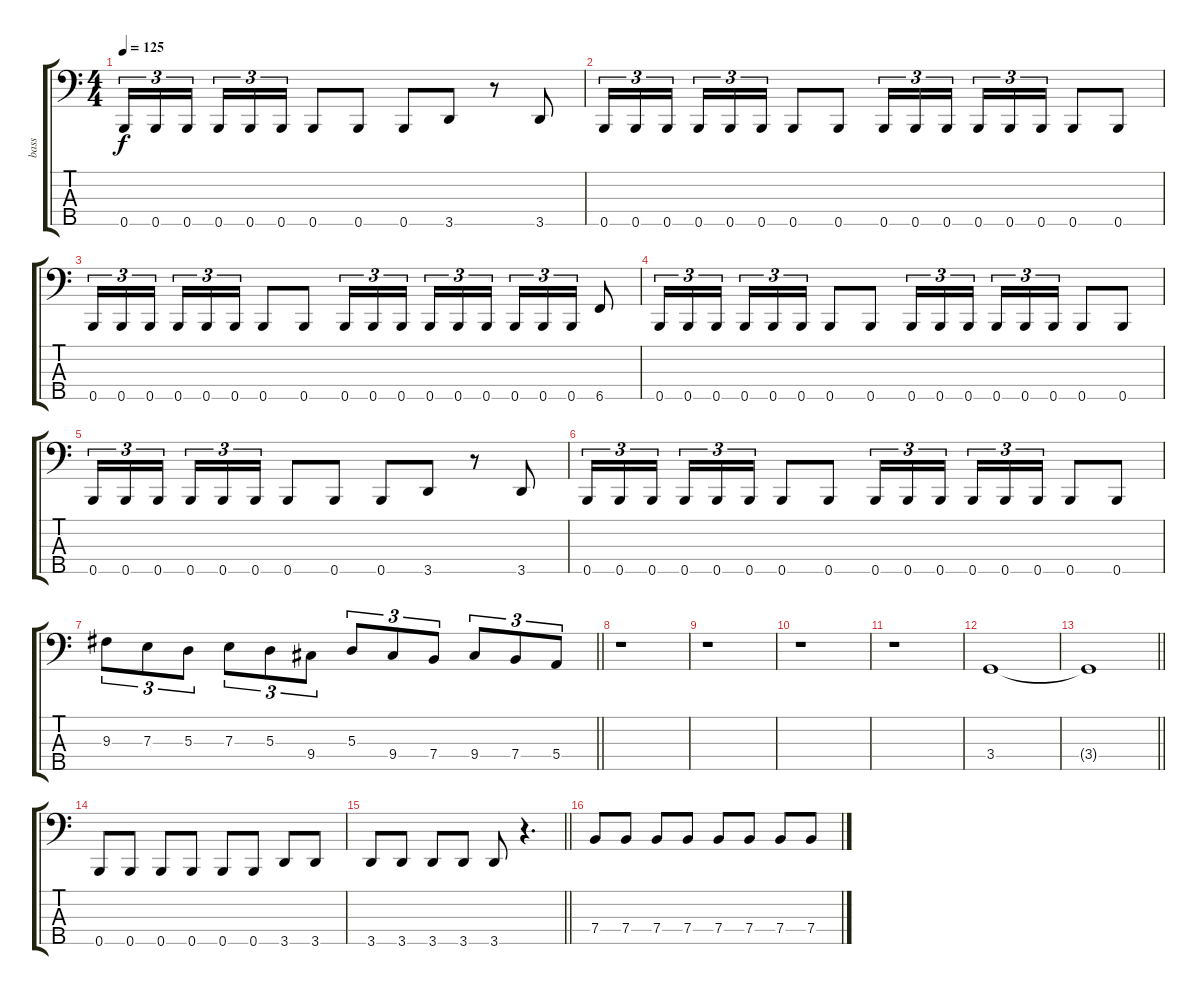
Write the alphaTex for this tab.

\track ("bass" "bass") {instrument electricbassfinger}
\staff {score tabs}
\tuning (G2 D2 A1 E1 B0) {hide}
\ts (4 4)
\tempo 125
\clef f4
\ks c
0.5.16{tu (3 2) dy f} 0.5.16{tu (3 2)} 0.5.16{tu (3 2) beam splitsecondary} 0.5.16{tu (3 2)} 0.5.16{tu (3 2)} 0.5.16{tu (3 2)} 0.5.8 0.5.8 0.5.8 3.5.8 r.8 3.5.8 |
0.5.16{tu (3 2)} 0.5.16{tu (3 2)} 0.5.16{tu (3 2) beam splitsecondary} 0.5.16{tu (3 2)} 0.5.16{tu (3 2)} 0.5.16{tu (3 2)} 0.5.8 0.5.8 0.5.16{tu (3 2)} 0.5.16{tu (3 2)} 0.5.16{tu (3 2) beam splitsecondary} 0.5.16{tu (3 2)} 0.5.16{tu (3 2)} 0.5.16{tu (3 2)} 0.5.8 0.5.8 |
0.5.16{tu (3 2)} 0.5.16{tu (3 2)} 0.5.16{tu (3 2) beam splitsecondary} 0.5.16{tu (3 2)} 0.5.16{tu (3 2)} 0.5.16{tu (3 2)} 0.5.8 0.5.8 0.5.16{tu (3 2)} 0.5.16{tu (3 2)} 0.5.16{tu (3 2) beam splitsecondary} 0.5.16{tu (3 2)} 0.5.16{tu (3 2)} 0.5.16{tu (3 2)} 0.5.16{tu (3 2)} 0.5.16{tu (3 2)} 0.5.16{tu (3 2)} 6.5.8 |
0.5.16{tu (3 2)} 0.5.16{tu (3 2)} 0.5.16{tu (3 2) beam splitsecondary} 0.5.16{tu (3 2)} 0.5.16{tu (3 2)} 0.5.16{tu (3 2)} 0.5.8 0.5.8 0.5.16{tu (3 2)} 0.5.16{tu (3 2)} 0.5.16{tu (3 2) beam splitsecondary} 0.5.16{tu (3 2)} 0.5.16{tu (3 2)} 0.5.16{tu (3 2)} 0.5.8 0.5.8 |
0.5.16{tu (3 2)} 0.5.16{tu (3 2)} 0.5.16{tu (3 2) beam splitsecondary} 0.5.16{tu (3 2)} 0.5.16{tu (3 2)} 0.5.16{tu (3 2)} 0.5.8 0.5.8 0.5.8 3.5.8 r.8 3.5.8 |
0.5.16{tu (3 2)} 0.5.16{tu (3 2)} 0.5.16{tu (3 2) beam splitsecondary} 0.5.16{tu (3 2)} 0.5.16{tu (3 2)} 0.5.16{tu (3 2)} 0.5.8 0.5.8 0.5.16{tu (3 2)} 0.5.16{tu (3 2)} 0.5.16{tu (3 2) beam splitsecondary} 0.5.16{tu (3 2)} 0.5.16{tu (3 2)} 0.5.16{tu (3 2)} 0.5.8 0.5.8 |
\barLineRight lightlight
9.3.8{tu (3 2)} 7.3.8{tu (3 2)} 5.3.8{tu (3 2)} 7.3.8{tu (3 2)} 5.3.8{tu (3 2)} 9.4.8{tu (3 2)} 5.3.8{tu (3 2)} 9.4.8{tu (3 2)} 7.4.8{tu (3 2)} 9.4.8{tu (3 2)} 7.4.8{tu (3 2)} 5.4.8{tu (3 2)} |
r.1 |
r.1 |
r.1 |
r.1 |
3.4.1 |
\barLineRight lightlight
3.4{t}.1 |
0.5.8 0.5.8 0.5.8 0.5.8 0.5.8 0.5.8 3.5.8 3.5.8 |
\barLineRight lightlight
3.5.8 3.5.8 3.5.8 3.5.8 3.5.8 r.4{d} |
7.4.8 7.4.8 7.4.8 7.4.8 7.4.8 7.4.8 7.4.8 7.4.8
